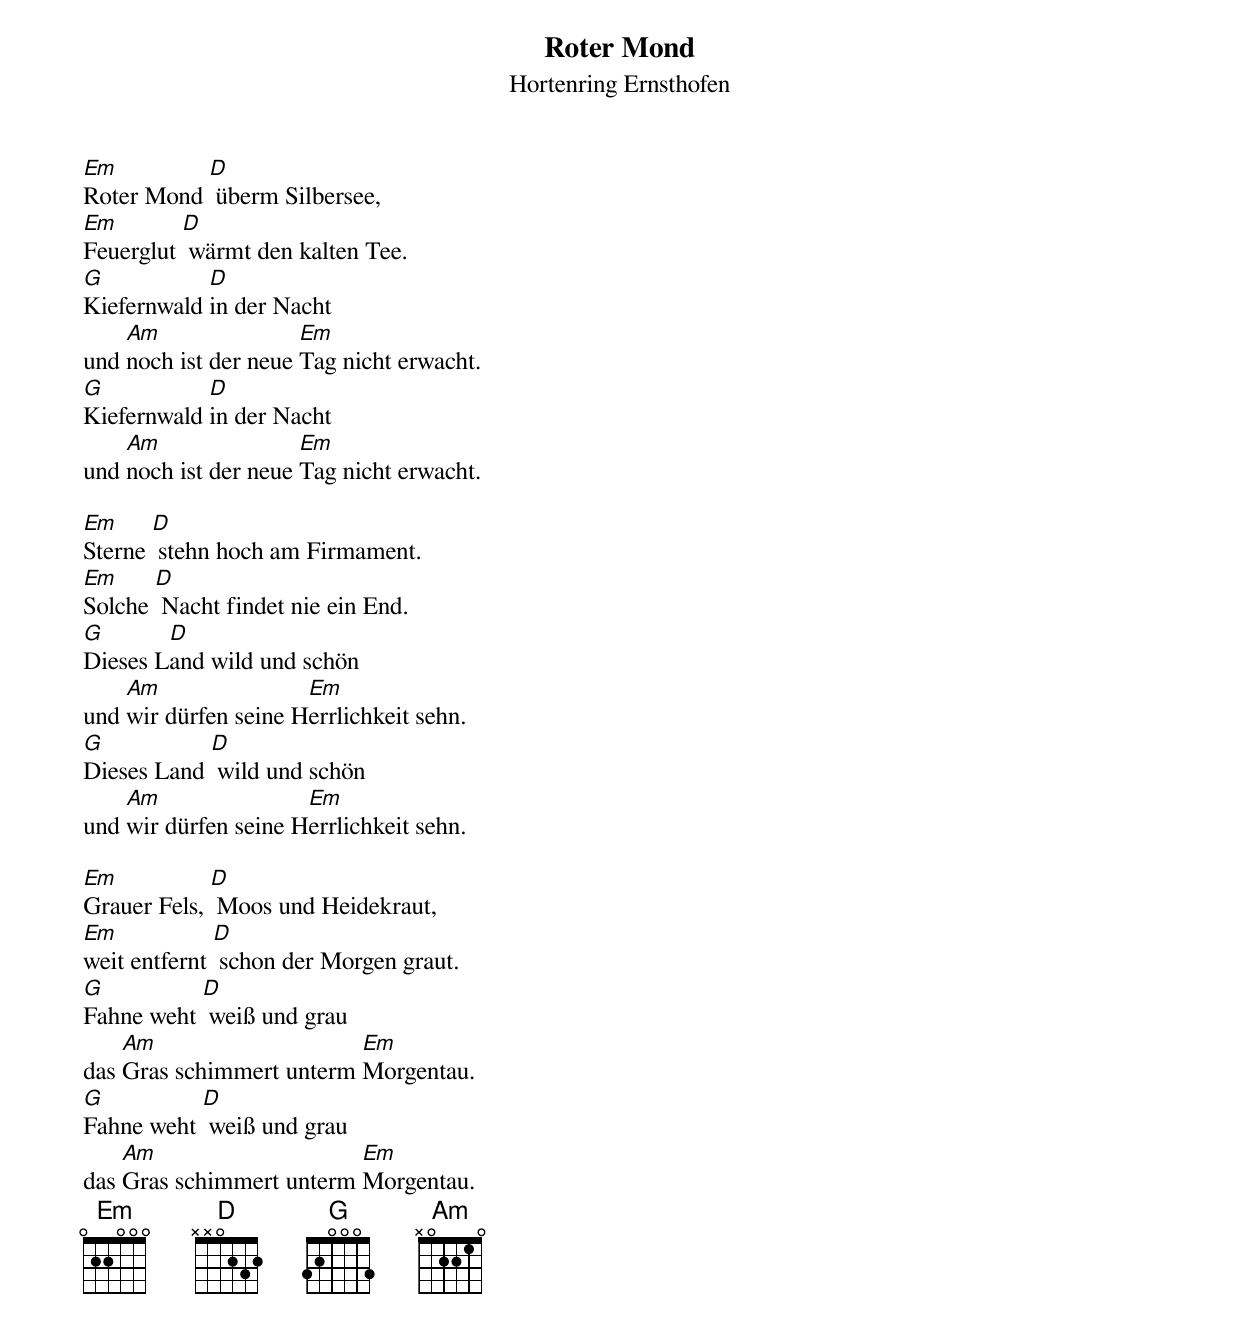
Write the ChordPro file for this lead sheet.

{t:Roter Mond}
{st:Hortenring Ernsthofen}


[Em]Roter Mond [D] überm Silbersee,
[Em]Feuerglut [D] wärmt den kalten Tee.
[G]Kiefernwald [D]in der Nacht
und [Am]noch ist der neue [Em]Tag nicht erwacht.
[G]Kiefernwald [D]in der Nacht
und [Am]noch ist der neue [Em]Tag nicht erwacht.

[Em]Sterne [D] stehn hoch am Firmament.
[Em]Solche [D] Nacht findet nie ein End.
[G]Dieses L[D]and wild und schön
und [Am]wir dürfen seine H[Em]errlichkeit sehn.
[G]Dieses Land [D] wild und schön
und [Am]wir dürfen seine H[Em]errlichkeit sehn.

[Em]Grauer Fels, [D] Moos und Heidekraut,
[Em]weit entfernt [D] schon der Morgen graut.
[G]Fahne weht [D] weiß und grau
das [Am]Gras schimmert unterm [Em]Morgentau.
[G]Fahne weht [D] weiß und grau
das [Am]Gras schimmert unterm [Em]Morgentau.
